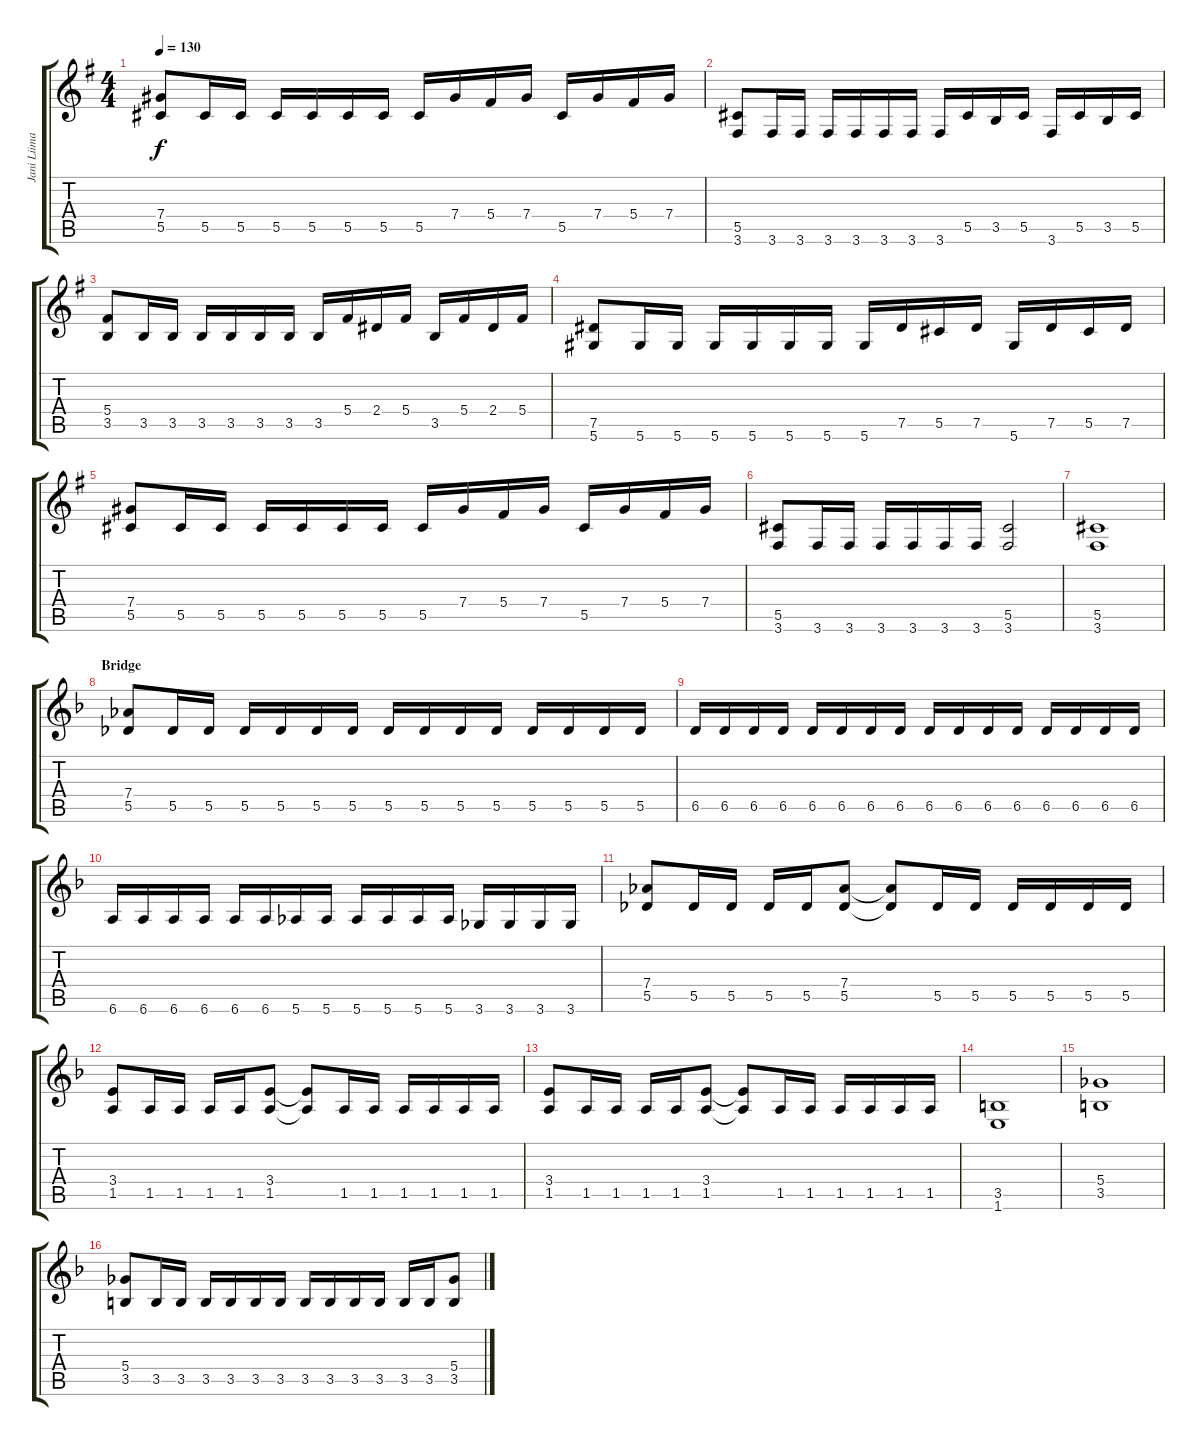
\track ("Jani Liimatainen" "Jani Liima") {instrument distortionguitar}
\staff {score tabs}
\tuning (Eb4 Bb3 Gb3 Db3 Ab2 Eb2) {hide}
\ts (4 4)
\tempo 130
\clef g2
\ks eminor
(7.4 5.5).8{dy f} 5.5.16 5.5.16 5.5.16 5.5.16 5.5.16 5.5.16 5.5.16 7.4.16 5.4.16 7.4.16 5.5.16 7.4.16 5.4.16 7.4.16 |
(5.5 3.6).8 3.6.16 3.6.16 3.6.16 3.6.16 3.6.16 3.6.16 3.6.16 5.5.16 3.5.16 5.5.16 3.6.16 5.5.16 3.5.16 5.5.16 |
(5.4 3.5).8 3.5.16 3.5.16 3.5.16 3.5.16 3.5.16 3.5.16 3.5.16 5.4.16 2.4.16 5.4.16 3.5.16 5.4.16 2.4.16 5.4.16 |
(7.5 5.6).8 5.6.16 5.6.16 5.6.16 5.6.16 5.6.16 5.6.16 5.6.16 7.5.16 5.5.16 7.5.16 5.6.16 7.5.16 5.5.16 7.5.16 |
(7.4 5.5).8 5.5.16 5.5.16 5.5.16 5.5.16 5.5.16 5.5.16 5.5.16 7.4.16 5.4.16 7.4.16 5.5.16 7.4.16 5.4.16 7.4.16 |
(5.5 3.6).8 3.6.16 3.6.16 3.6.16 3.6.16 3.6.16 3.6.16 (5.5 3.6).2 |
(5.5 3.6).1 |
\section ("" "Bridge")
\ks dminor
(7.4 5.5).8 5.5.16 5.5.16 5.5.16 5.5.16 5.5.16 5.5.16 5.5.16 5.5.16 5.5.16 5.5.16 5.5.16 5.5.16 5.5.16 5.5.16 |
6.5.16 6.5.16 6.5.16 6.5.16 6.5.16 6.5.16 6.5.16 6.5.16 6.5.16 6.5.16 6.5.16 6.5.16 6.5.16 6.5.16 6.5.16 6.5.16 |
6.6.16 6.6.16 6.6.16 6.6.16 6.6.16 6.6.16 5.6.16 5.6.16 5.6.16 5.6.16 5.6.16 5.6.16 3.6.16 3.6.16 3.6.16 3.6.16 |
(7.4 5.5).8 5.5.16 5.5.16 5.5.16 5.5.16 (7.4 5.5).8 (7.4{t} 5.5{t}).8 5.5.16 5.5.16 5.5.16 5.5.16 5.5.16 5.5.16 |
(3.4 1.5).8 1.5.16 1.5.16 1.5.16 1.5.16 (3.4 1.5).8 (3.4{t} 1.5{t}).8 1.5.16 1.5.16 1.5.16 1.5.16 1.5.16 1.5.16 |
(3.4 1.5).8 1.5.16 1.5.16 1.5.16 1.5.16 (3.4 1.5).8 (3.4{t} 1.5{t}).8 1.5.16 1.5.16 1.5.16 1.5.16 1.5.16 1.5.16 |
(3.5 1.6).1 |
(5.4 3.5).1 |
(5.4 3.5).8 3.5.16 3.5.16 3.5.16 3.5.16 3.5.16 3.5.16 3.5.16 3.5.16 3.5.16 3.5.16 3.5.16 3.5.16 (5.4 3.5).8
